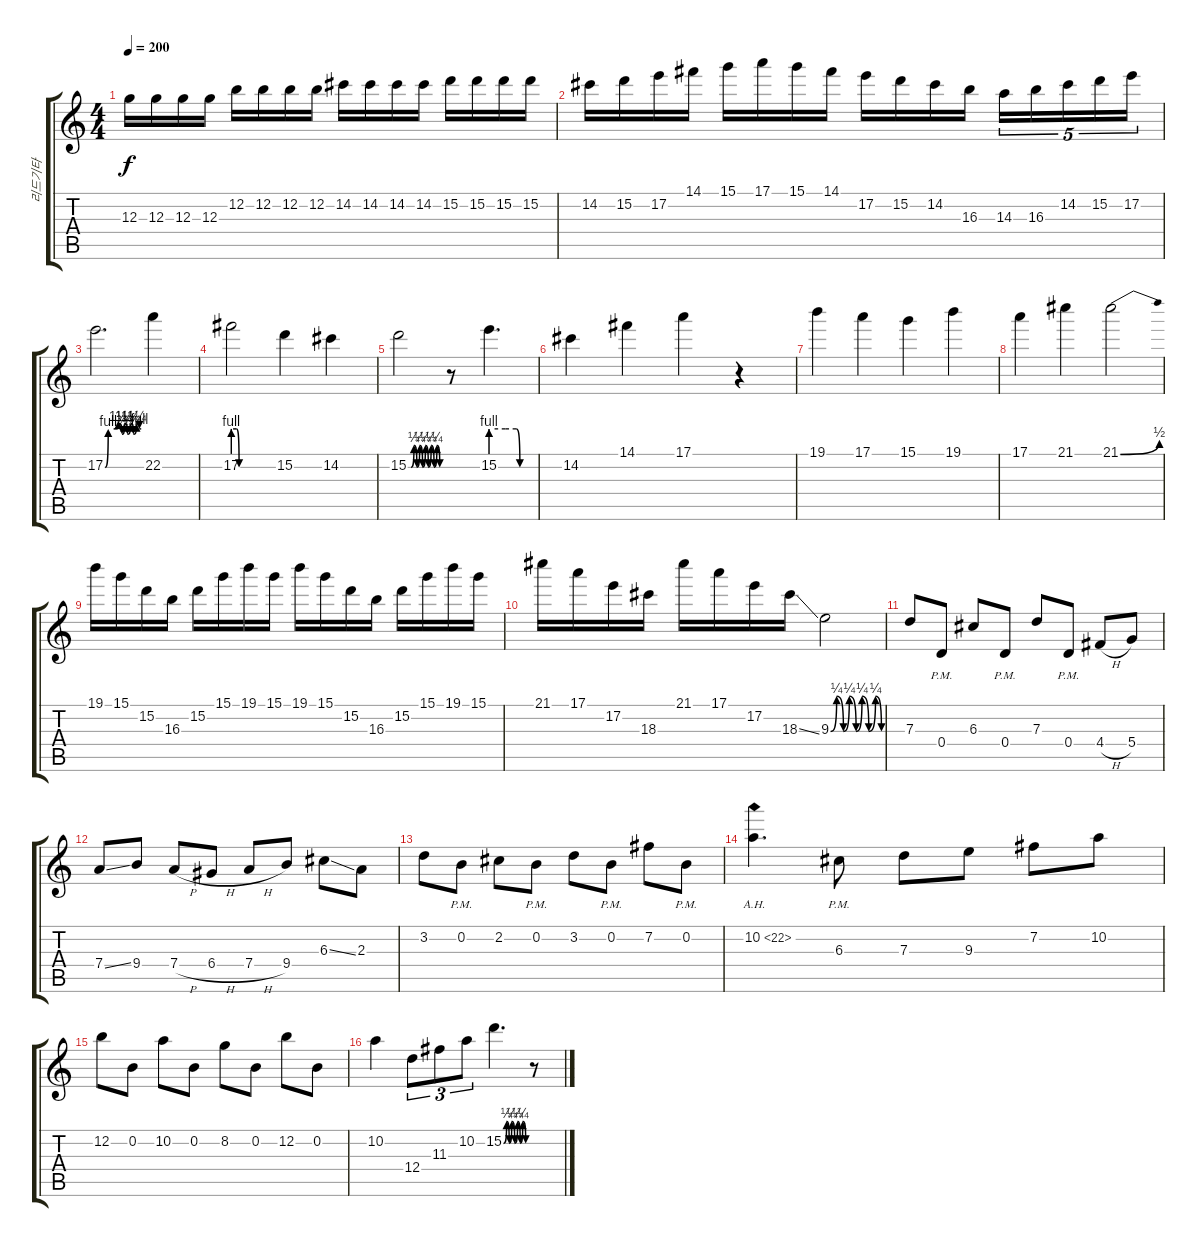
\track ("리드기타" "리드기타") {instrument distortionguitar}
\staff {score tabs}
\tuning (E4 B3 G3 D3 A2 E2) {hide}
\ts (4 4)
\tempo 200
\clef g2
\ks c
12.3.16{dy f} 12.3.16 12.3.16 12.3.16 12.2.16 12.2.16 12.2.16 12.2.16 14.2.16 14.2.16 14.2.16 14.2.16 15.2.16 15.2.16 15.2.16 15.2.16 |
14.2.16 15.2.16 17.2.16 14.1.16 15.1.16 17.1.16 15.1.16 14.1.16 17.2.16 15.2.16 14.2.16 16.3.16 14.3.16{tu (5 4)} 16.3.16{tu (5 4)} 14.2.16{tu (5 4)} 15.2.16{tu (5 4)} 17.2.16{tu (5 4)} |
17.2{be (custom 0 0 5 4 20 4 22 5 28 3 32 5 37 3 42 5 47 3 52 5 57 4 60 4)}.2{d} 22.2.4 |
17.2{be (custom 0 4 5 4 9 0 60 0)}.2 15.2.4 14.2.4 |
15.2{be (custom 0 0 5 0 10 1 15 0 20 1 25 0 30 1 35 0 40 1 45 0 50 1 55 0 60 0)}.2 r.8 15.2{be (custom 0 4 20 4 35 4 40 0 60 0)}.4{d} |
14.2.4 14.1.4 17.1.4 r.4 |
19.1.4 17.1.4 15.1.4 19.1.4 |
17.1.4 21.1.4 21.1{be (bend 0 0 60 2)}.2 |
19.1.16 15.1.16 15.2.16 16.3.16 15.2.16 15.1.16 19.1.16 15.1.16 19.1.16 15.1.16 15.2.16 16.3.16 15.2.16 15.1.16 19.1.16 15.1.16 |
21.1.16 17.1.16 17.2.16 18.3.16 21.1.16 17.1.16 17.2.16 18.3{ss}.16 9.3{be (custom 0 0 7 1 15 0 22 1 30 0 37 1 45 0 53 1 60 0)}.2 |
7.3.8 0.4{pm}.8 6.3.8 0.4{pm}.8 7.3.8 0.4{pm}.8 4.4{h}.8 5.4.8 |
7.4{ss}.8 9.4.8 7.4{h}.8 6.4{h}.8 7.4{h}.8 9.4.8 6.3{ss}.8 2.3.8 |
3.2.8 0.2{pm}.8 2.2.8 0.2{pm}.8 3.2.8 0.2{pm}.8 7.2.8 0.2{pm}.8 |
10.2{ah 12}.4{d} 6.3{pm}.8 7.3.8 9.3.8 7.2.8 10.2.8 |
12.2.8 0.2.8 10.2.8 0.2.8 8.2.8 0.2.8 12.2.8 0.2.8 |
10.2.4 12.4.8{tu (3 2)} 11.3.8{tu (3 2)} 10.2.8{tu (3 2)} 15.2{be (custom 0 0 8 1 15 0 22 1 30 0 38 1 45 0 52 1 60 0)}.4{d} r.8
